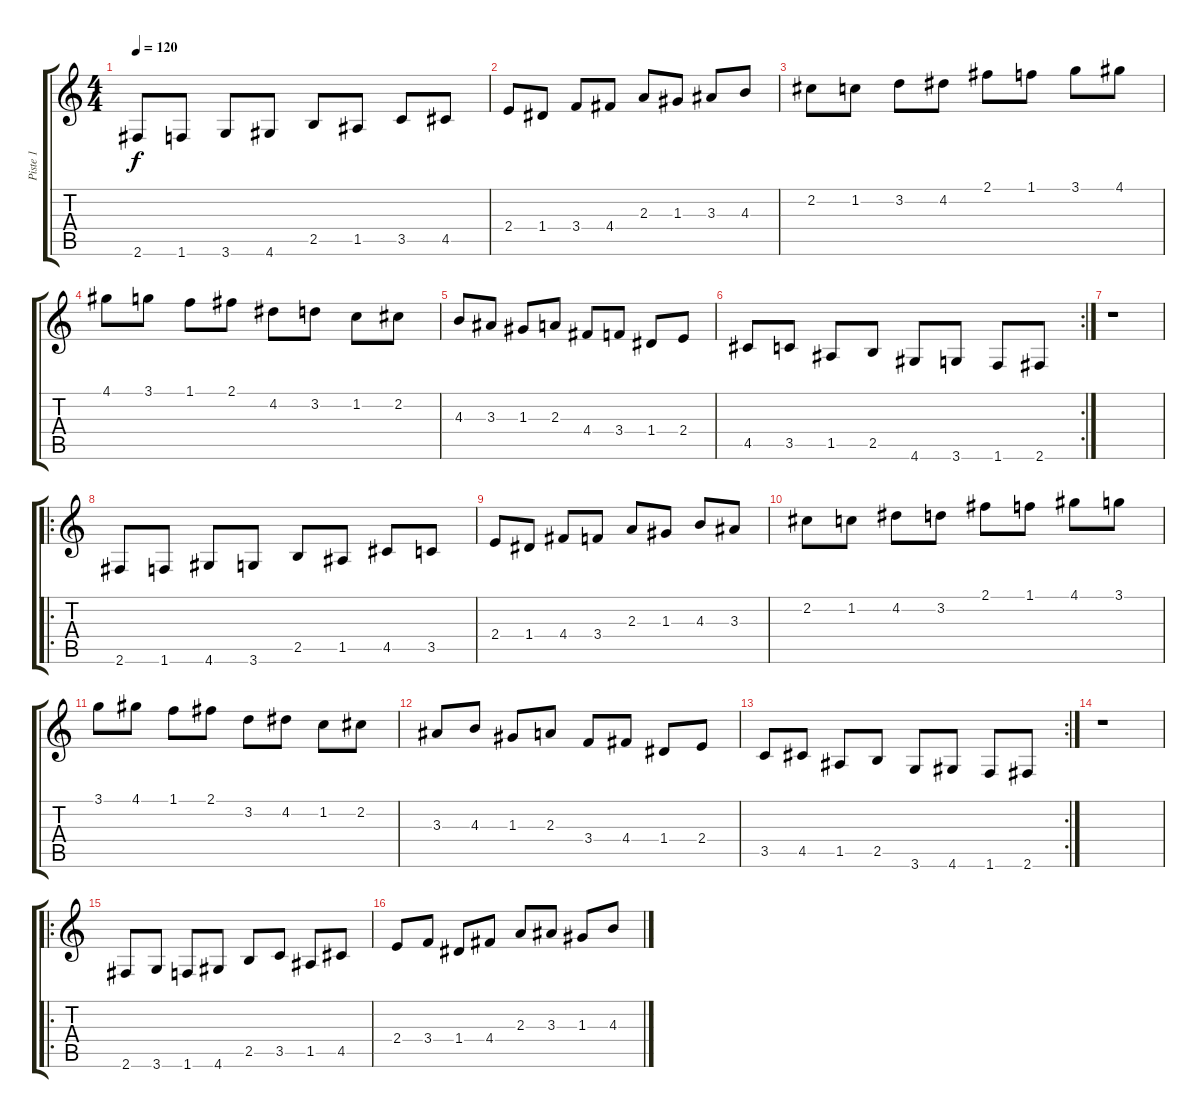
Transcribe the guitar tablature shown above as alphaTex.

\track ("Piste 1" "Piste 1") {instrument acousticguitarnylon}
\staff {score tabs}
\tuning (E4 B3 G3 D3 A2 E2) {hide}
\ts (4 4)
\tempo 120
\clef g2
\ks c
2.6.8{dy f instrument acousticguitarnylon} 1.6.8 3.6.8 4.6.8 2.5.8 1.5.8 3.5.8 4.5.8 |
2.4.8 1.4.8 3.4.8 4.4.8 2.3.8 1.3.8 3.3.8 4.3.8 |
2.2.8 1.2.8 3.2.8 4.2.8 2.1.8 1.1.8 3.1.8 4.1.8 |
4.1.8 3.1.8 1.1.8 2.1.8 4.2.8 3.2.8 1.2.8 2.2.8 |
4.3.8 3.3.8 1.3.8 2.3.8 4.4.8 3.4.8 1.4.8 2.4.8 |
\rc 2
4.5.8 3.5.8 1.5.8 2.5.8 4.6.8 3.6.8 1.6.8 2.6.8 |
r.1 |
\ro
2.6.8 1.6.8 4.6.8 3.6.8 2.5.8 1.5.8 4.5.8 3.5.8 |
2.4.8 1.4.8 4.4.8 3.4.8 2.3.8 1.3.8 4.3.8 3.3.8 |
2.2.8 1.2.8 4.2.8 3.2.8 2.1.8 1.1.8 4.1.8 3.1.8 |
3.1.8 4.1.8 1.1.8 2.1.8 3.2.8 4.2.8 1.2.8 2.2.8 |
3.3.8 4.3.8 1.3.8 2.3.8 3.4.8 4.4.8 1.4.8 2.4.8 |
\rc 2
3.5.8 4.5.8 1.5.8 2.5.8 3.6.8 4.6.8 1.6.8 2.6.8 |
r.1 |
\ro
2.6.8 3.6.8 1.6.8 4.6.8 2.5.8 3.5.8 1.5.8 4.5.8 |
2.4.8 3.4.8 1.4.8 4.4.8 2.3.8 3.3.8 1.3.8 4.3.8
